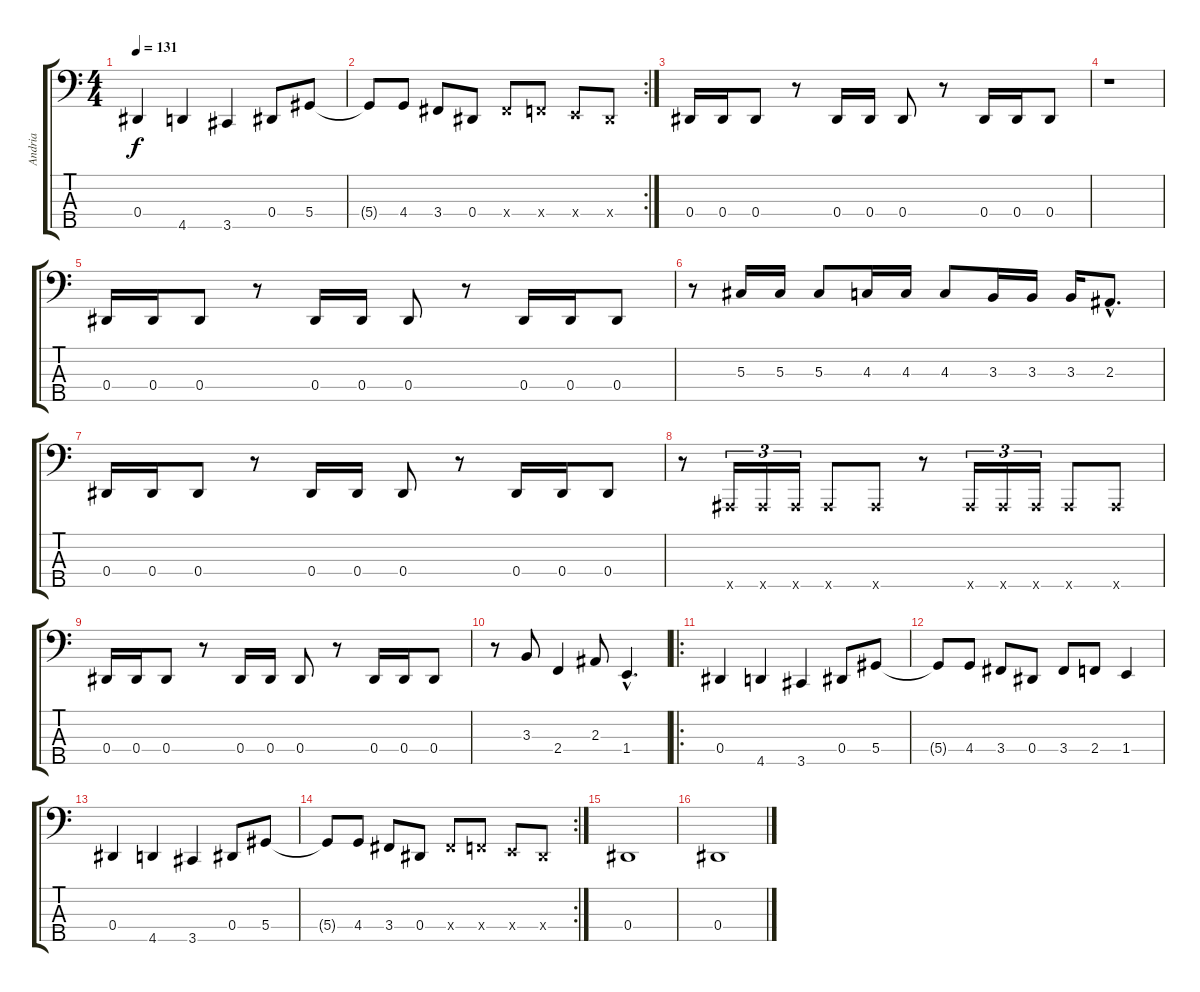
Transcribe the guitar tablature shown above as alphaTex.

\track ("Andria" "Andria") {instrument electricbasspick}
\staff {score tabs}
\tuning (Gb2 Db2 Ab1 Eb1 Bb0) {hide}
\ts (4 4)
\tempo 131
\clef f4
\ks c
0.4.4{dy f} 4.5.4 3.5.4 0.4.8 5.4.8 |
\rc 2
5.4{t}.8 4.4.8 3.4.8 0.4.8 3.4{x}.8 2.4{x}.8 1.4{x}.8 0.4{x}.8 |
0.4.16 0.4.16 0.4.8 r.8 0.4.16 0.4.16 0.4.8 r.8 0.4.16 0.4.16 0.4.8 |
r.1 |
0.4.16 0.4.16 0.4.8 r.8 0.4.16 0.4.16 0.4.8 r.8 0.4.16 0.4.16 0.4.8 |
r.8 5.3.16 5.3.16 5.3.8 4.3.16 4.3.16 4.3.8 3.3.16 3.3.16 3.3.16 2.3{hac}.8{d} |
0.4.16 0.4.16 0.4.8 r.8 0.4.16 0.4.16 0.4.8 r.8 0.4.16 0.4.16 0.4.8 |
r.8 0.5{x}.16{tu (3 2)} 0.5{x}.16{tu (3 2)} 0.5{x}.16{tu (3 2)} 0.5{x}.8 0.5{x}.8 r.8 0.5{x}.16{tu (3 2)} 0.5{x}.16{tu (3 2)} 0.5{x}.16{tu (3 2)} 0.5{x}.8 0.5{x}.8 |
0.4.16 0.4.16 0.4.8 r.8 0.4.16 0.4.16 0.4.8 r.8 0.4.16 0.4.16 0.4.8 |
r.8 3.3.8 2.4.4 2.3.8 1.4{hac}.4{d} |
\ro
0.4.4 4.5.4 3.5.4 0.4.8 5.4.8 |
5.4{t}.8 4.4.8 3.4.8 0.4.8 3.4.8 2.4.8 1.4.4 |
0.4.4 4.5.4 3.5.4 0.4.8 5.4.8 |
\rc 2
5.4{t}.8 4.4.8 3.4.8 0.4.8 3.4{x}.8 2.4{x}.8 1.4{x}.8 0.4{x}.8 |
0.4.1 |
0.4.1
